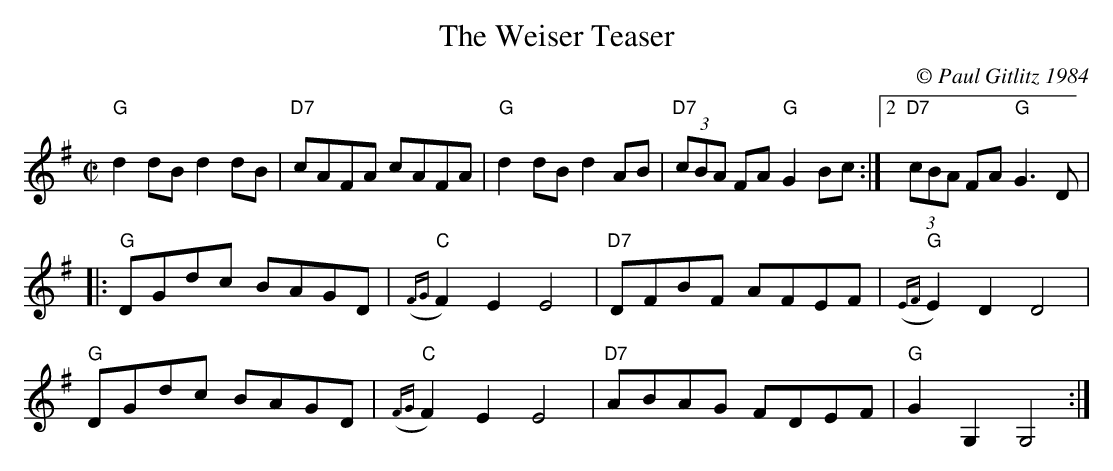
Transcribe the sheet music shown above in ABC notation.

X:1
T:The Weiser Teaser
M:C|
L:1/8
C:© Paul Gitlitz 1984
K:G
"G"d2dBd2dB|"D7"cAFA cAFA|"G"d2dBd2AB|
1"D7"(3cBA FA"G"G2Bc:|2"D7"(3cBA FA"G"G3D|!
|:"G"DGdc BAGD|({FG}"C"F2)E2E4|"D7"DFBF AFEF|({EF}"G"E2)D2D4|!
"G"DGdc BAGD|({FG}"C"F2)E2E4|"D7"ABAG FDEF|"G"G2G,2G,4:|]
